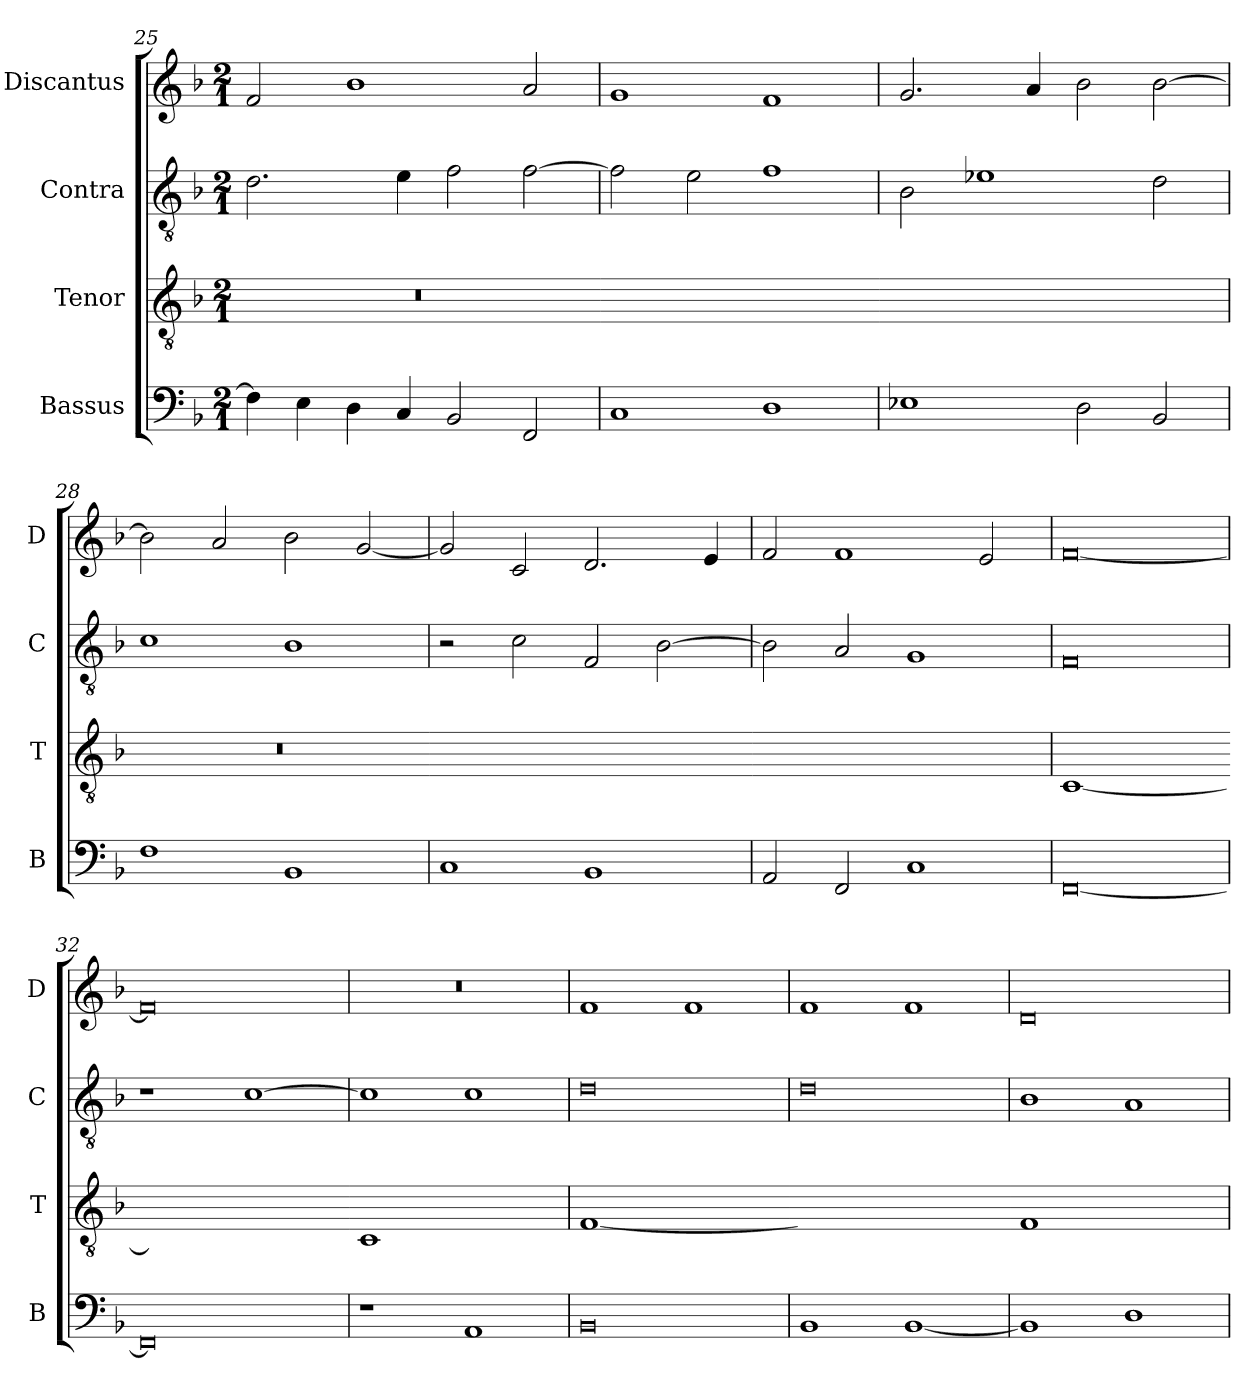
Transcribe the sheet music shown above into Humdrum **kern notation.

**kern	**kern	**kern	**kern
*part4	*part3	*part2	*part1
*staff4	*staff3	*staff2	*staff1
*I"Bassus	*I"Tenor	*I"Contra	*I"Discantus
*I'B	*I'T	*I'C	*I'D
*clefF4	*clefGv2	*clefGv2	*clefG2
*k[b-]	*k[b-]	*k[b-]	*k[b-]
*M2/1	*M2/1	*M2/1	*M2/1
=25	=25	=25	=25
!	!LO:N:vis=1	!	!
4F\]	0r	2.d\	2f/
4E\	.	.	.
4D\	.	.	1b-
4C/	.	4e\	.
2BB-/	.	2f\	.
2FF/	.	[2f\	2a/
=26	=26-	=26	=26
!	!LO:N:vis=1	!	!
1C	0ryy	2f\]	1g
.	.	2e\	.
1D	.	1f	1f
=27	=27-	=27	=27
!	!LO:N:vis=1	!	!
1E-X	0ryy	2B-\	2.g/
.	.	1e-X	.
.	.	.	4a/
2D\	.	.	2b-\
2BB-/	.	2d\	[2b-\
=28	=28	=28	=28
!	!LO:N:vis=1	!	!
1F	0r	1c	2b-\]
.	.	.	2a/
1BB-	.	1B-	2b-\
.	.	.	[2g/
=29	=29-	=29	=29
!	!LO:N:vis=1	!	!
1C	0ryy	2r	2g/]
.	.	2c\	2c/
1BB-	.	2F/	2.d/
.	.	[2B-\	.
.	.	.	4e/
=30	=30-	=30	=30
!	!LO:N:vis=1	!	!
2AA/	0ryy	2B-\]	2f/
2FF/	.	2A/	1f
1C	.	1G	.
.	.	.	2e/
=31	=31	=31	=31
!	!LO:N:vis=1	!	!
[0FF	[0C	0F	[0f
=32	=32-	=32	=32
!	!LO:N:vis=1	!	!
0FF]	0Cyy]	1r	0f]
.	.	[1c	.
=33	=33-	=33	=33
!	!LO:N:vis=1	!	!
1r	0C	1c]	0r
1AA	.	1c	.
=34	=34	=34	=34
!	!LO:N:vis=1	!	!
0BB-	[0F	0d	1f
.	.	.	1f
=35	=35-	=35	=35
!	!LO:N:vis=1	!	!
1BB-	0Fyy]	0d	1f
[1BB-	.	.	1f
=36	=36-	=36	=36
!	!LO:N:vis=1	!	!
1BB-]	0F	1B-	0d
1D	.	1A	.
=	=	=	=
*-	*-	*-	*-
